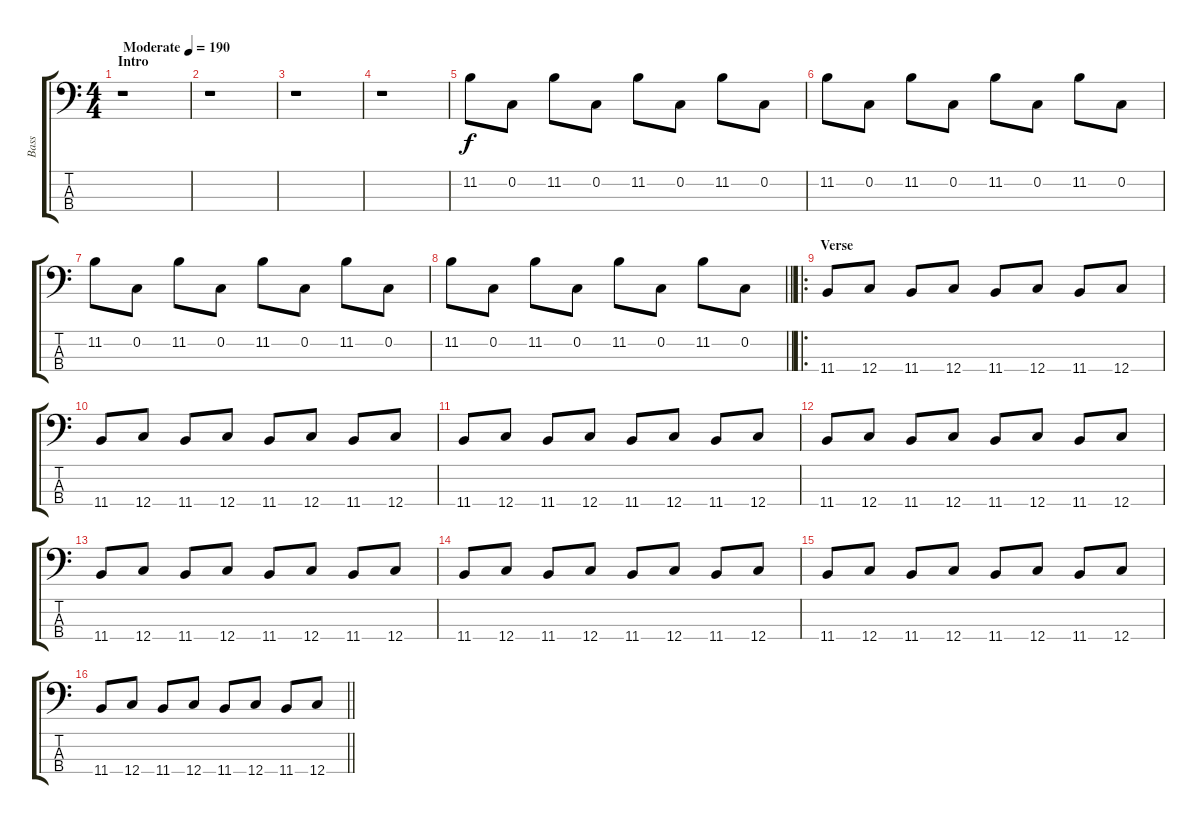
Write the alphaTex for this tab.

\track ("Bass" "Bass") {instrument electricbasspick}
\staff {score tabs}
\tuning (F2 C2 G1 C1) {hide}
\ts (4 4)
\section ("" "Intro")
\tempo (190 "Moderate")
\clef f4
\ks c
r.1{dy f instrument electricbasspick} |
r.1 |
r.1 |
r.1 |
11.2.8 0.2.8 11.2.8 0.2.8 11.2.8 0.2.8 11.2.8 0.2.8 |
11.2.8 0.2.8 11.2.8 0.2.8 11.2.8 0.2.8 11.2.8 0.2.8 |
11.2.8 0.2.8 11.2.8 0.2.8 11.2.8 0.2.8 11.2.8 0.2.8 |
\barLineRight lightlight
11.2.8 0.2.8 11.2.8 0.2.8 11.2.8 0.2.8 11.2.8 0.2.8 |
\ro
\section ("" "Verse")
11.4.8 12.4.8 11.4.8 12.4.8 11.4.8 12.4.8 11.4.8 12.4.8 |
11.4.8 12.4.8 11.4.8 12.4.8 11.4.8 12.4.8 11.4.8 12.4.8 |
11.4.8 12.4.8 11.4.8 12.4.8 11.4.8 12.4.8 11.4.8 12.4.8 |
11.4.8 12.4.8 11.4.8 12.4.8 11.4.8 12.4.8 11.4.8 12.4.8 |
11.4.8 12.4.8 11.4.8 12.4.8 11.4.8 12.4.8 11.4.8 12.4.8 |
11.4.8 12.4.8 11.4.8 12.4.8 11.4.8 12.4.8 11.4.8 12.4.8 |
11.4.8 12.4.8 11.4.8 12.4.8 11.4.8 12.4.8 11.4.8 12.4.8 |
\barLineRight lightlight
11.4.8 12.4.8 11.4.8 12.4.8 11.4.8 12.4.8 11.4.8 12.4.8
